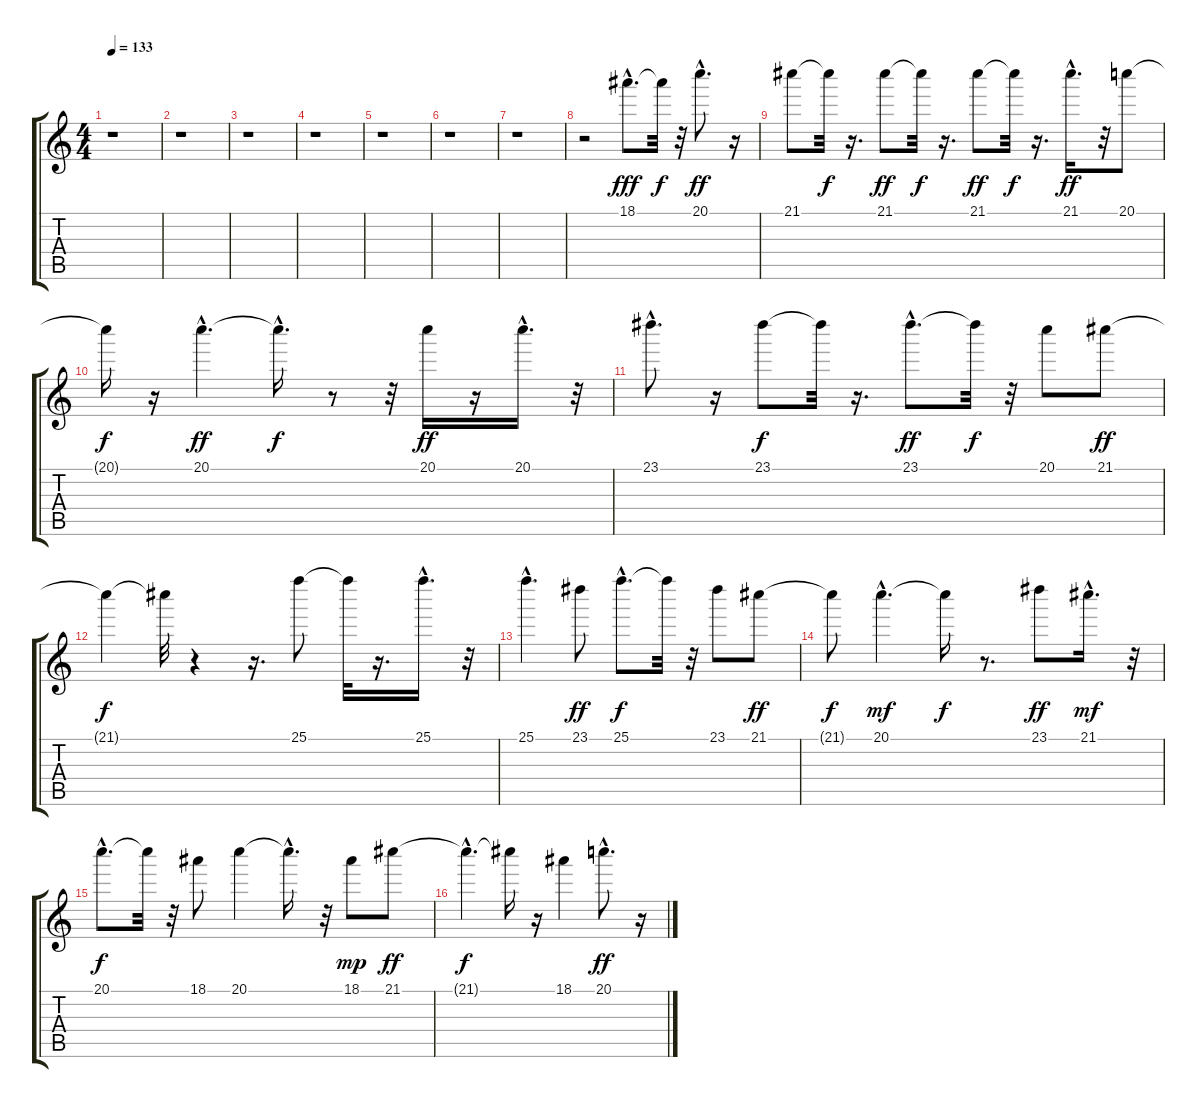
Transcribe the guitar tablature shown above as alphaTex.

\track "" {instrument electricbassfinger}
\staff {score tabs}
\tuning (E4 B3 G3 D3 A2 E2) {hide}
\ts (4 4)
\tempo 133
\clef g2
\ks c
r.1{dy f} |
r.1 |
r.1 |
r.1 |
r.1 |
r.1 |
r.1 |
r.2 18.1{hac}.8{d dy fff} 18.1{t}.32{dy f} r.32 20.1{hac}.8{d dy ff} r.16 |
21.1.8 21.1{t}.32{dy f} r.16{d} 21.1.8{dy ff} 21.1{t}.32{dy f} r.16{d} 21.1.8{dy ff} 21.1{t}.32{dy f} r.16{d} 21.1{hac}.16{d dy ff} r.32 20.1.8 |
20.1{t}.16{dy f} r.16 20.1{hac}.4{d dy ff} 20.1{hac t}.16{d dy f} r.8 r.32 20.1.16{dy ff} r.16 20.1{hac}.16{d} r.32 |
23.1{hac}.8{d} r.16 23.1.8{dy f} 23.1{t}.32 r.16{d} 23.1{hac}.8{d dy ff} 23.1{t}.32{dy f} r.32 20.1.8 21.1.8{dy ff} |
21.1{t}.4{dy f} 21.1{t}.32 r.4 r.16{d} 25.1.8 25.1{t}.32 r.16{d} 25.1{hac}.16{d} r.32 |
25.1{hac}.4{d} 23.1.8{dy ff} 25.1{hac}.8{d dy f} 25.1{t}.32 r.32 23.1.8 21.1.8{dy ff} |
21.1{t}.8{dy f} 20.1{hac}.4{d dy mf} 20.1{t}.16{dy f} r.8{d} 23.1.8{dy ff} 21.1{hac}.16{d dy mf} r.32 |
20.1{hac}.8{d dy f} 20.1{t}.32 r.32 18.1.8 20.1.4 20.1{hac t}.16{d} r.32 18.1.8{dy mp} 21.1.8{dy ff} |
21.1{hac t}.4{d dy f} 21.1{t}.16 r.16 18.1.4 20.1{hac}.8{d dy ff} r.16
